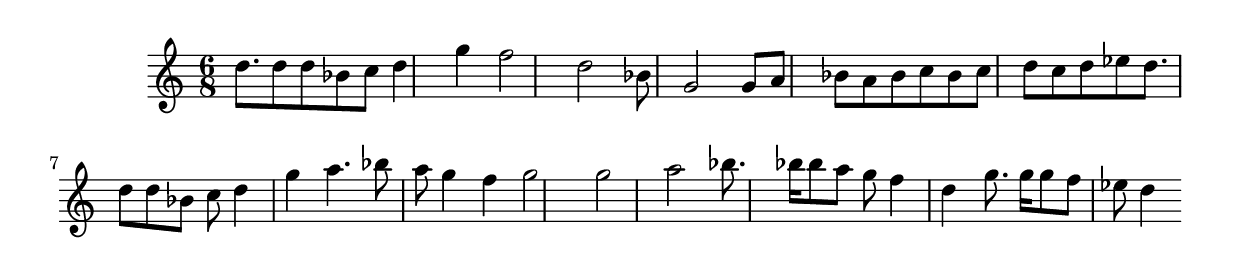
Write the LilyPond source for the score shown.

\version "2.16.2"

\score {
	\new Staff { \set Staff.midiInstrument = #"flute"
	\relative c' {  
		\time 6/8
		d'8. d8 d bes c d4 g
		f2 d
		bes8 g2
		g8 a bes a bes c bes c d c d ees
		d8. d8 d bes c d4 g
		a4. bes8 a g4 f 
		g2
		g a bes8. bes16 bes8 a g f4 d
		g8. g16 g8 f ees d4
	}
	}

	\header{}
	\layout{}
	\midi {
		\tempo 4 = 140
	}
}
